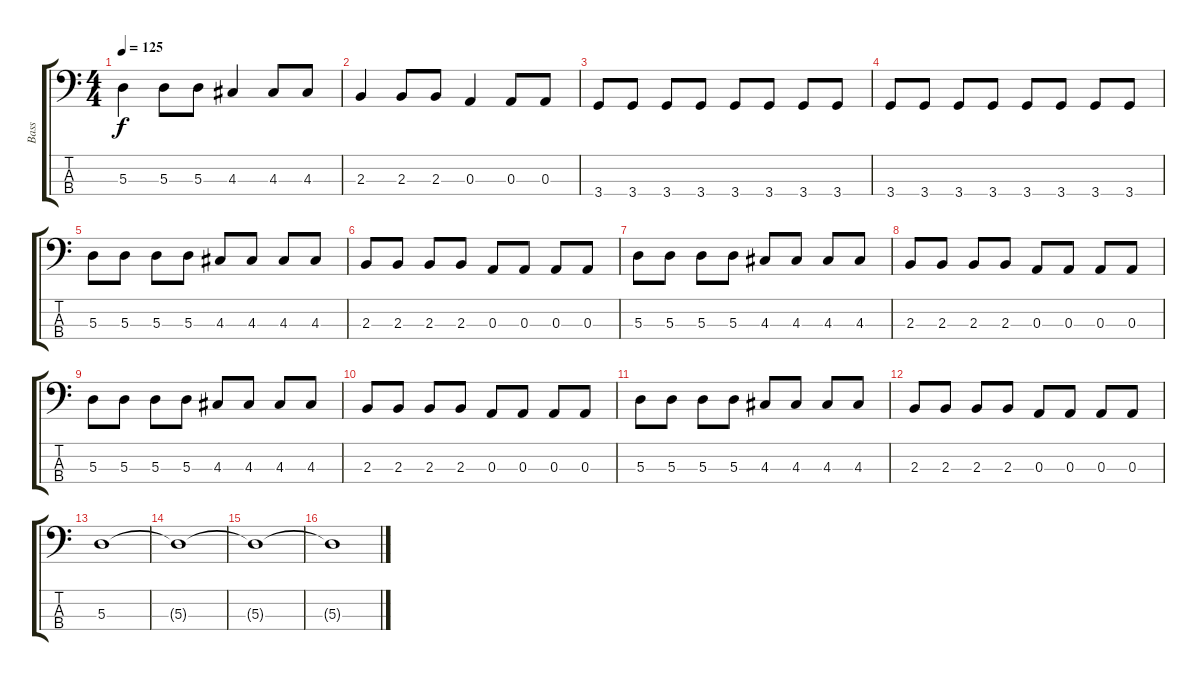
\track ("Bass" "Bass") {instrument electricbassfinger}
\staff {score tabs}
\tuning (G2 D2 A1 E1) {hide}
\ts (4 4)
\tempo 125
\clef f4
\ks c
5.3.4{dy f} 5.3.8 5.3.8 4.3.4 4.3.8 4.3.8 |
2.3.4 2.3.8 2.3.8 0.3.4 0.3.8 0.3.8 |
3.4.8 3.4.8 3.4.8 3.4.8 3.4.8 3.4.8 3.4.8 3.4.8 |
3.4.8 3.4.8 3.4.8 3.4.8 3.4.8 3.4.8 3.4.8 3.4.8 |
5.3.8 5.3.8 5.3.8 5.3.8 4.3.8 4.3.8 4.3.8 4.3.8 |
2.3.8 2.3.8 2.3.8 2.3.8 0.3.8 0.3.8 0.3.8 0.3.8 |
5.3.8 5.3.8 5.3.8 5.3.8 4.3.8 4.3.8 4.3.8 4.3.8 |
2.3.8 2.3.8 2.3.8 2.3.8 0.3.8 0.3.8 0.3.8 0.3.8 |
5.3.8 5.3.8 5.3.8 5.3.8 4.3.8 4.3.8 4.3.8 4.3.8 |
2.3.8 2.3.8 2.3.8 2.3.8 0.3.8 0.3.8 0.3.8 0.3.8 |
5.3.8 5.3.8 5.3.8 5.3.8 4.3.8 4.3.8 4.3.8 4.3.8 |
2.3.8 2.3.8 2.3.8 2.3.8 0.3.8 0.3.8 0.3.8 0.3.8 |
5.3.1 |
5.3{t}.1 |
5.3{t}.1 |
5.3{t}.1
